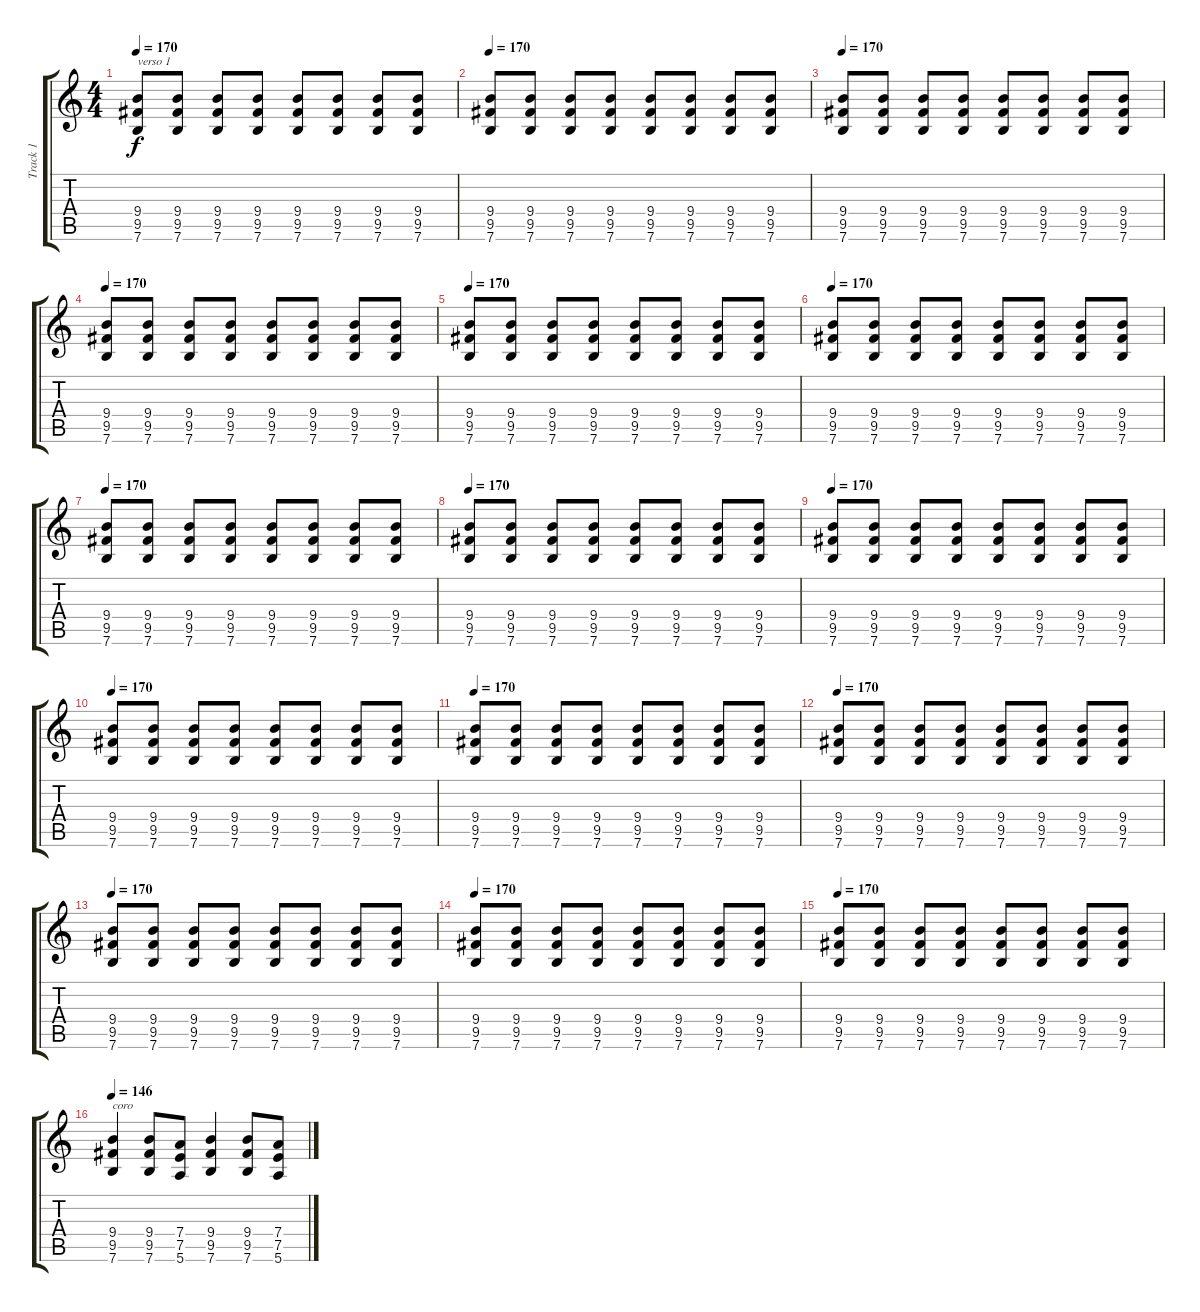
\track ("Track 1" "Track 1") {instrument acousticguitarnylon}
\staff {score tabs}
\tuning (E4 B3 G3 D3 A2 E2) {hide}
\ts (4 4)
\tempo 170
\clef g2
\ks c
(9.4 9.5 7.6).8{txt "verso 1" dy f instrument electricguitarmuted} (9.4 9.5 7.6).8 (9.4 9.5 7.6).8 (9.4 9.5 7.6).8 (9.4 9.5 7.6).8 (9.4 9.5 7.6).8 (9.4 9.5 7.6).8 (9.4 9.5 7.6).8 |
\tempo 170
(9.4 9.5 7.6).8 (9.4 9.5 7.6).8 (9.4 9.5 7.6).8 (9.4 9.5 7.6).8 (9.4 9.5 7.6).8 (9.4 9.5 7.6).8 (9.4 9.5 7.6).8 (9.4 9.5 7.6).8 |
\tempo 170
(9.4 9.5 7.6).8 (9.4 9.5 7.6).8 (9.4 9.5 7.6).8 (9.4 9.5 7.6).8 (9.4 9.5 7.6).8 (9.4 9.5 7.6).8 (9.4 9.5 7.6).8 (9.4 9.5 7.6).8 |
\tempo 170
(9.4 9.5 7.6).8 (9.4 9.5 7.6).8 (9.4 9.5 7.6).8 (9.4 9.5 7.6).8 (9.4 9.5 7.6).8 (9.4 9.5 7.6).8 (9.4 9.5 7.6).8 (9.4 9.5 7.6).8 |
\tempo 170
(9.4 9.5 7.6).8 (9.4 9.5 7.6).8 (9.4 9.5 7.6).8 (9.4 9.5 7.6).8 (9.4 9.5 7.6).8 (9.4 9.5 7.6).8 (9.4 9.5 7.6).8 (9.4 9.5 7.6).8 |
\tempo 170
(9.4 9.5 7.6).8 (9.4 9.5 7.6).8 (9.4 9.5 7.6).8 (9.4 9.5 7.6).8 (9.4 9.5 7.6).8 (9.4 9.5 7.6).8 (9.4 9.5 7.6).8 (9.4 9.5 7.6).8 |
\tempo 170
(9.4 9.5 7.6).8 (9.4 9.5 7.6).8 (9.4 9.5 7.6).8 (9.4 9.5 7.6).8 (9.4 9.5 7.6).8 (9.4 9.5 7.6).8 (9.4 9.5 7.6).8 (9.4 9.5 7.6).8 |
\tempo 170
(9.4 9.5 7.6).8 (9.4 9.5 7.6).8 (9.4 9.5 7.6).8 (9.4 9.5 7.6).8 (9.4 9.5 7.6).8 (9.4 9.5 7.6).8 (9.4 9.5 7.6).8 (9.4 9.5 7.6).8 |
\tempo 170
(9.4 9.5 7.6).8 (9.4 9.5 7.6).8 (9.4 9.5 7.6).8 (9.4 9.5 7.6).8 (9.4 9.5 7.6).8 (9.4 9.5 7.6).8 (9.4 9.5 7.6).8 (9.4 9.5 7.6).8 |
\tempo 170
(9.4 9.5 7.6).8 (9.4 9.5 7.6).8 (9.4 9.5 7.6).8 (9.4 9.5 7.6).8 (9.4 9.5 7.6).8 (9.4 9.5 7.6).8 (9.4 9.5 7.6).8 (9.4 9.5 7.6).8 |
\tempo 170
(9.4 9.5 7.6).8 (9.4 9.5 7.6).8 (9.4 9.5 7.6).8 (9.4 9.5 7.6).8 (9.4 9.5 7.6).8 (9.4 9.5 7.6).8 (9.4 9.5 7.6).8 (9.4 9.5 7.6).8 |
\tempo 170
(9.4 9.5 7.6).8 (9.4 9.5 7.6).8 (9.4 9.5 7.6).8 (9.4 9.5 7.6).8 (9.4 9.5 7.6).8 (9.4 9.5 7.6).8 (9.4 9.5 7.6).8 (9.4 9.5 7.6).8 |
\tempo 170
(9.4 9.5 7.6).8 (9.4 9.5 7.6).8 (9.4 9.5 7.6).8 (9.4 9.5 7.6).8 (9.4 9.5 7.6).8 (9.4 9.5 7.6).8 (9.4 9.5 7.6).8 (9.4 9.5 7.6).8 |
\tempo 170
(9.4 9.5 7.6).8 (9.4 9.5 7.6).8 (9.4 9.5 7.6).8 (9.4 9.5 7.6).8 (9.4 9.5 7.6).8 (9.4 9.5 7.6).8 (9.4 9.5 7.6).8 (9.4 9.5 7.6).8 |
\tempo 170
(9.4 9.5 7.6).8 (9.4 9.5 7.6).8 (9.4 9.5 7.6).8 (9.4 9.5 7.6).8 (9.4 9.5 7.6).8 (9.4 9.5 7.6).8 (9.4 9.5 7.6).8 (9.4 9.5 7.6).8 |
\tempo 146
(9.4 9.5 7.6).4{txt "coro" instrument distortionguitar} (9.4 9.5 7.6).8 (7.4 7.5 5.6).8 (9.4 9.5 7.6).4 (9.4 9.5 7.6).8 (7.4 7.5 5.6).8
